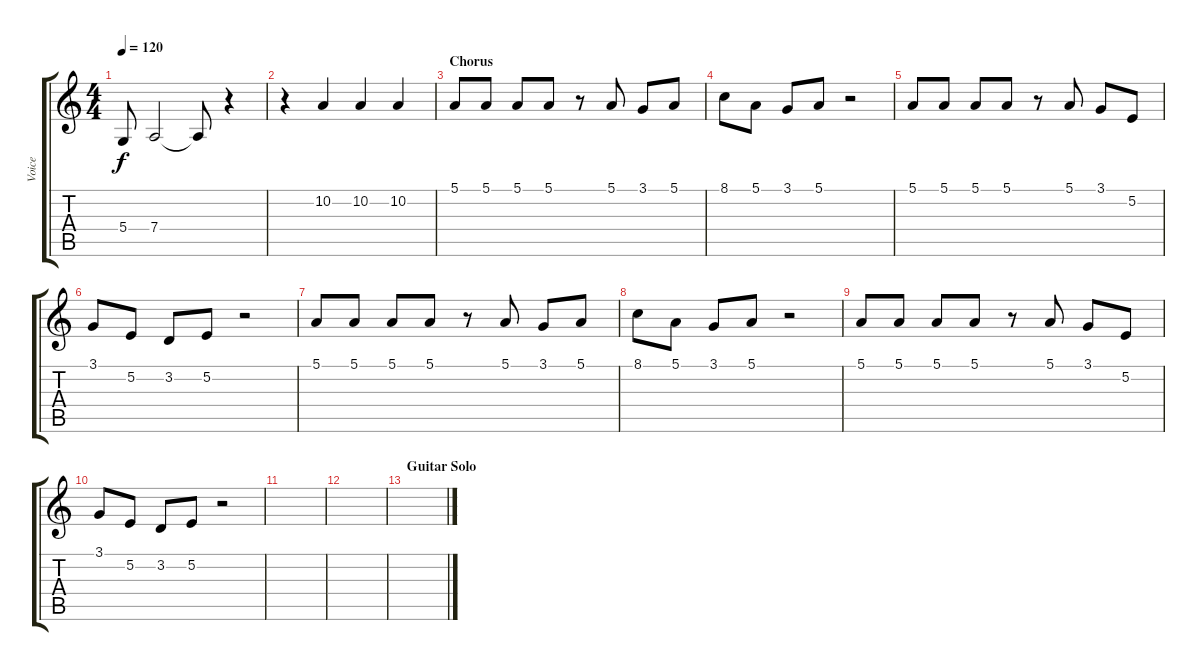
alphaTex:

\track ("Voice" "Voice") {instrument lead2sawtooth}
\staff {score tabs}
\tuning (E4 B3 G3 D3 A2 E2) {hide}
\ts (4 4)
\tempo 120
\clef g2
\ks c
5.4{t}.8{dy f} 7.4.2 7.4{t}.8 r.4 |
r.4 10.2.4 10.2.4 10.2.4 |
\section ("" "Chorus")
5.1.8 5.1.8 5.1.8 5.1.8 r.8 5.1.8 3.1.8 5.1.8 |
8.1.8 5.1.8 3.1.8 5.1.8 r.2 |
5.1.8 5.1.8 5.1.8 5.1.8 r.8 5.1.8 3.1.8 5.2.8 |
3.1.8 5.2.8 3.2.8 5.2.8 r.2 |
5.1.8 5.1.8 5.1.8 5.1.8 r.8 5.1.8 3.1.8 5.1.8 |
8.1.8 5.1.8 3.1.8 5.1.8 r.2 |
5.1.8 5.1.8 5.1.8 5.1.8 r.8 5.1.8 3.1.8 5.2.8 |
3.1.8 5.2.8 3.2.8 5.2.8 r.2 |
|
|
\section ("" "Guitar Solo")
